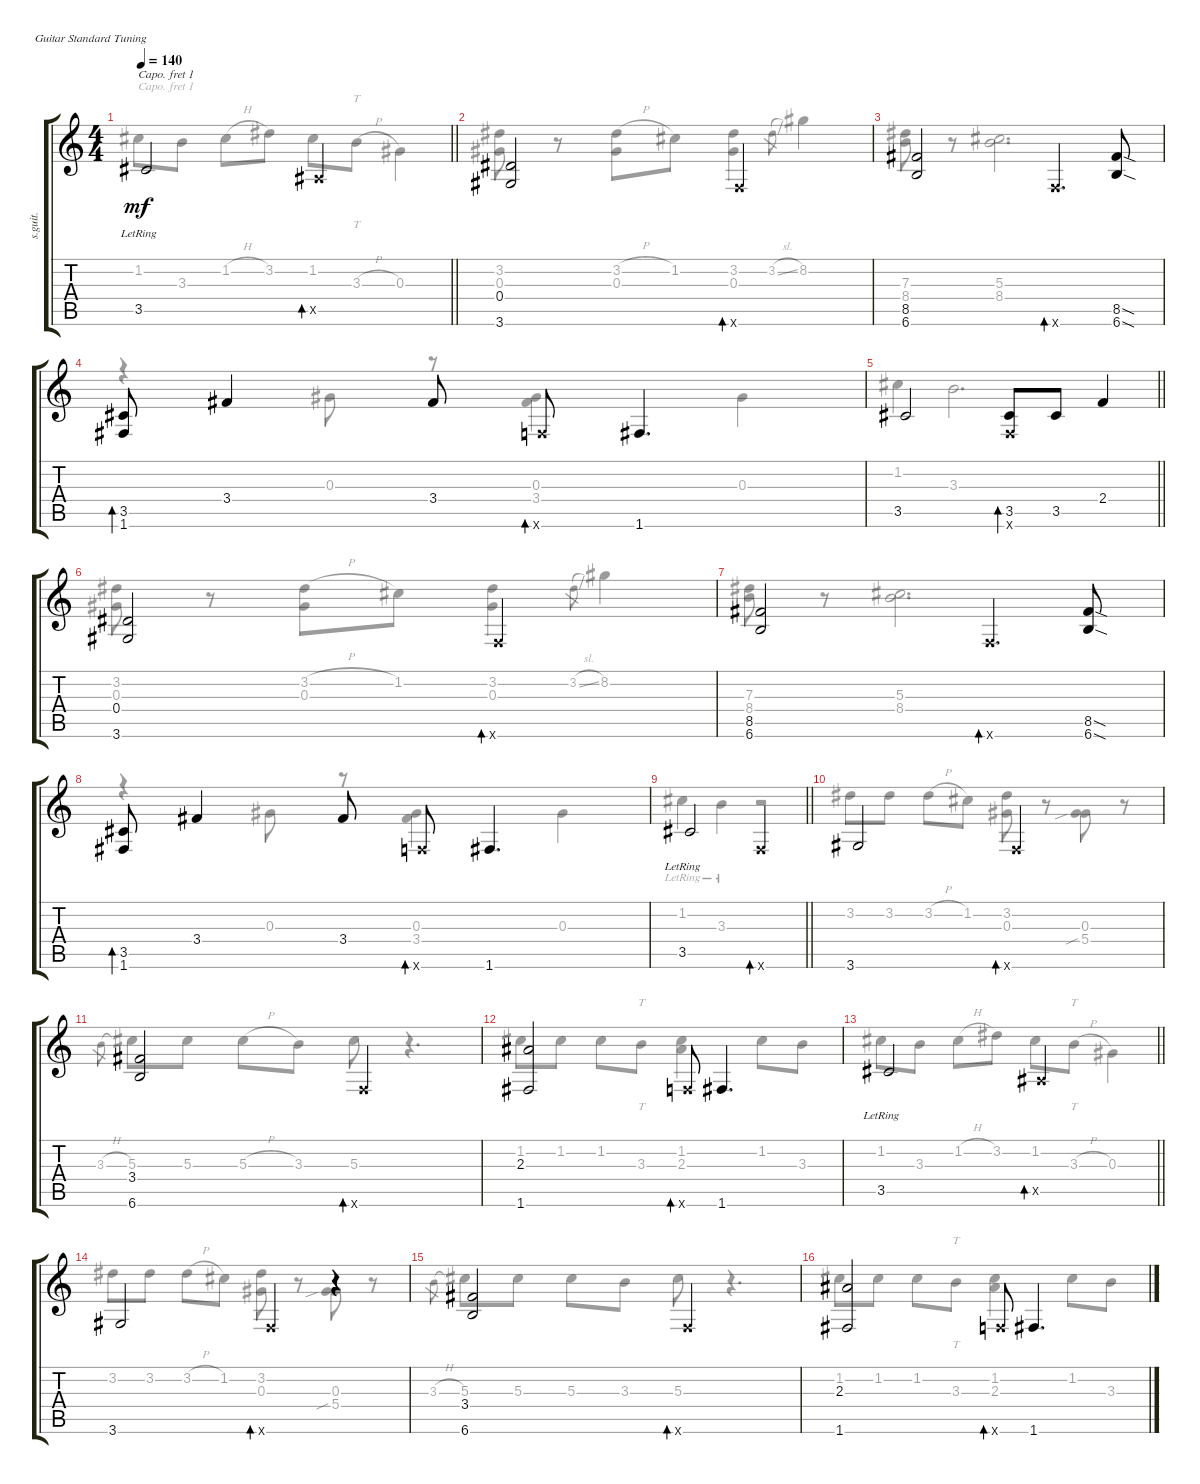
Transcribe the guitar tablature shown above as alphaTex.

\defaultSystemsLayout 4
\bracketExtendMode groupsimilarinstruments
\otherSystemsTrackNameOrientation horizontal
\chordDiagramsInScore
\track ("Steel Guitar" "s.guit.") {instrument acousticguitarsteel}
\staff {score tabs}
\capo 1
\tuning (E4 B3 G3 D3 A2 E2)
\voice
\ts (4 4)
\tempo 140
\clef g2
\barLineRight lightlight
\ks c
3.5{lr acc #}.2{dy mf beam Up} 0.5{x acc #}.2{bd 30 beam Up} |
(3.6{acc #} 0.4{acc #}).2{beam Up} 0.6{x}.2{bd 30 beam Up} |
(6.6 8.5{acc #}).2{beam Up} 0.6{x}.4{d bd 30 beam Up} (8.5{sod acc #} 6.6{sod}).8{beam Up} |
(1.6{acc #} 3.5{acc #}).8{bd 30 beam Up} 3.4{acc #}.4{beam Up} 3.4{acc #}.8{beam Up} 0.6{x}.8{bd 30 beam Up} 1.6{acc #}.4{d beam Up} |
\barLineRight lightlight
3.5{acc #}.2{beam Up} (0.6{x} 3.5{acc #}).8{bd 30 beam Up} 3.5{acc #}.8{beam Up} 2.4.4{beam Up} |
(3.6{acc #} 0.4{acc #}).2{beam Up} 0.6{x}.2{bd 30 beam Up} |
(6.6 8.5{acc #}).2{beam Up} 0.6{x}.4{d bd 30 beam Up} (8.5{sod acc #} 6.6{sod}).8{beam Up} |
(1.6{acc #} 3.5{acc #}).8{bd 30 beam Up} 3.4{acc #}.4{beam Up} 3.4{acc #}.8{beam Up} 0.6{x}.8{bd 30 beam Up} 1.6{acc #}.4{d beam Up} |
\barLineRight lightlight
3.5{lr acc #}.2{beam Up} 0.6{x}.2{bd 30 beam Up} |
3.6{acc #}.2{beam Up} 0.6{x}.2{bd 30 beam Up} |
(6.6 3.4{acc #}).2{beam Up} 0.6{x}.2{bd 30 beam Up} |
(1.6{acc #} 2.3{acc #}).2{beam Up} 0.6{x}.8{bd 30 beam Up} 1.6{acc #}.4{d beam Up} |
\barLineRight lightlight
3.5{lr acc #}.2{beam Up} 0.5{x acc #}.2{bd 30 beam Up} |
3.6{acc #}.2{beam Up} 0.6{x}.4{bd 30 beam Up} r.4{beam Up} |
(6.6 3.4{acc #}).2{beam Up} 0.6{x}.2{bd 30 beam Up} |
(1.6{acc #} 2.3{acc #}).2{beam Up} 0.6{x}.8{bd 30 beam Up} 1.6{acc #}.4{d beam Up}
\voice
\clef g2
\ottava regular
\simile none
\barLineRight lightlight
\ks c
1.2{acc #}.8{dy mf beam Down} 3.3.8{beam Down} 1.2{h acc #}.8{beam Down} 3.2{acc #}.8{beam Down} 1.2{acc #}.8{beam Down} 3.3{h}.8{tt beam Down} 0.3{acc #}.4{beam Down} |
(3.2{acc #} 0.3{acc #}).8{beam Down} r.8{beam Down} (3.2{h acc #} 0.3{acc #}).8{beam Down} 1.2{acc #}.8{beam Down} (3.2{acc #} 0.3{acc #}).4{beam Down} 3.2{sl acc #}.8{gr beam Down} 8.2{acc #}.4{beam Down} |
(7.3{acc #} 8.4).8{beam Down} r.8{beam Down} (5.3{acc #} 8.4).2{d beam Down} |
r.4{beam Down} 0.3{acc #}.8{beam Down} r.8{beam Down} (0.3{acc #} 3.4{acc #}).4{beam Down} 0.3{acc #}.4{beam Down} |
\barLineRight lightlight
1.2{acc #}.4{beam Down} 3.3.2{d beam Down} |
(3.2{acc #} 0.3{acc #}).8{beam Down} r.8{beam Down} (3.2{h acc #} 0.3{acc #}).8{beam Down} 1.2{acc #}.8{beam Down} (3.2{acc #} 0.3{acc #}).4{beam Down} 3.2{sl acc #}.8{gr beam Down} 8.2{acc #}.4{beam Down} |
(7.3{acc #} 8.4).8{beam Down} r.8{beam Down} (5.3{acc #} 8.4).2{d beam Down} |
r.4{beam Down} 0.3{acc #}.8{beam Down} r.8{beam Down} (0.3{acc #} 3.4{acc #}).4{beam Down} 0.3{acc #}.4{beam Down} |
\barLineRight lightlight
1.2{lr acc #}.4{beam Down} 3.3{lr}.4{beam Down} r.2{beam Down} |
3.2{acc #}.8{beam Down} 3.2{acc #}.8{beam Down} 3.2{h acc #}.8{beam Down} 1.2{acc #}.8{beam Down} (3.2{acc #} 0.3{acc #}).8{beam Down} r.8{beam Down} (0.3{acc #} 5.4{sib acc #}).8{beam Down} r.8{beam Down} |
3.3{h}.8{gr beam Down} 5.3{acc #}.8{beam Down} 5.3{acc #}.8{beam Down} 5.3{h acc #}.8{beam Down} 3.3.8{beam Down} 5.3{acc #}.8{beam Down} r.4{d beam Down} |
1.2{acc #}.8{beam Down} 1.2{acc #}.8{beam Down} 1.2{acc #}.8{beam Down} 3.3.8{tt beam Down} (1.2{acc #} 2.3{acc #}).4{beam Down} 1.2{acc #}.8{beam Down} 3.3.8{beam Down} |
\barLineRight lightlight
1.2{acc #}.8{beam Down} 3.3.8{beam Down} 1.2{h acc #}.8{beam Down} 3.2{acc #}.8{beam Down} 1.2{acc #}.8{beam Down} 3.3{h}.8{tt beam Down} 0.3{acc #}.4{beam Down} |
3.2{acc #}.8{beam Down} 3.2{acc #}.8{beam Down} 3.2{h acc #}.8{beam Down} 1.2{acc #}.8{beam Down} (3.2{acc #} 0.3{acc #}).8{beam Down} r.8{beam Down} (0.3{acc #} 5.4{sib acc #}).8{beam Down} r.8{beam Down} |
3.3{h}.8{gr beam Down} 5.3{acc #}.8{beam Down} 5.3{acc #}.8{beam Down} 5.3{acc #}.8{beam Down} 3.3.8{beam Down} 5.3{acc #}.8{beam Down} r.4{d beam Down} |
1.2{acc #}.8{beam Down} 1.2{acc #}.8{beam Down} 1.2{acc #}.8{beam Down} 3.3.8{tt beam Down} (1.2{acc #} 2.3{acc #}).4{beam Down} 1.2{acc #}.8{beam Down} 3.3.8{beam Down}
